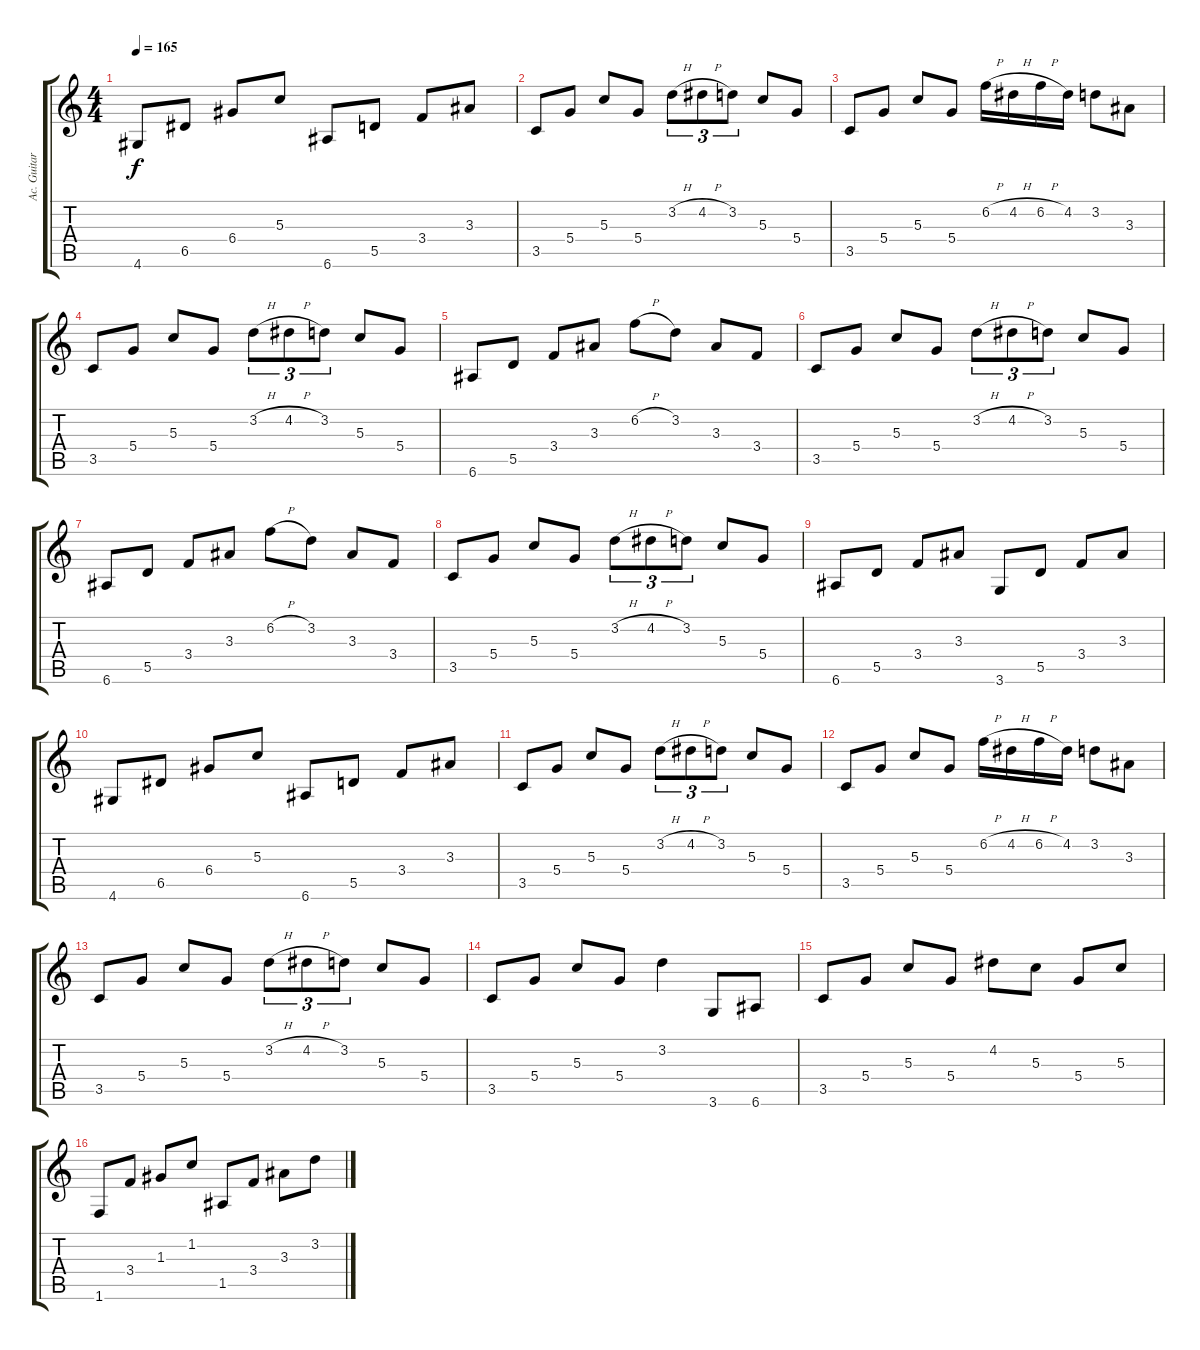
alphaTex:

\track ("Ac. Guitar 2" "Ac. Guitar") {instrument acousticguitarsteel}
\staff {score tabs}
\tuning (E4 B3 G3 D3 A2 E2) {hide}
\ts (4 4)
\tempo 165
\clef g2
\ks c
4.6.8{dy f} 6.5.8 6.4.8 5.3.8 6.6.8 5.5.8 3.4.8 3.3.8 |
3.5.8 5.4.8 5.3.8 5.4.8 3.2{h}.8{tu (3 2)} 4.2{h}.8{tu (3 2)} 3.2.8{tu (3 2)} 5.3.8 5.4.8 |
3.5.8 5.4.8 5.3.8 5.4.8 6.2{h}.16 4.2{h}.16 6.2{h}.16 4.2.16 3.2.8 3.3.8 |
3.5.8 5.4.8 5.3.8 5.4.8 3.2{h}.8{tu (3 2)} 4.2{h}.8{tu (3 2)} 3.2.8{tu (3 2)} 5.3.8 5.4.8 |
6.6.8 5.5.8 3.4.8 3.3.8 6.2{h}.8 3.2.8 3.3.8 3.4.8 |
3.5.8 5.4.8 5.3.8 5.4.8 3.2{h}.8{tu (3 2)} 4.2{h}.8{tu (3 2)} 3.2.8{tu (3 2)} 5.3.8 5.4.8 |
6.6.8 5.5.8 3.4.8 3.3.8 6.2{h}.8 3.2.8 3.3.8 3.4.8 |
3.5.8 5.4.8 5.3.8 5.4.8 3.2{h}.8{tu (3 2)} 4.2{h}.8{tu (3 2)} 3.2.8{tu (3 2)} 5.3.8 5.4.8 |
6.6.8 5.5.8 3.4.8 3.3.8 3.6.8 5.5.8 3.4.8 3.3.8 |
4.6.8 6.5.8 6.4.8 5.3.8 6.6.8 5.5.8 3.4.8 3.3.8 |
3.5.8 5.4.8 5.3.8 5.4.8 3.2{h}.8{tu (3 2)} 4.2{h}.8{tu (3 2)} 3.2.8{tu (3 2)} 5.3.8 5.4.8 |
3.5.8 5.4.8 5.3.8 5.4.8 6.2{h}.16 4.2{h}.16 6.2{h}.16 4.2.16 3.2.8 3.3.8 |
3.5.8 5.4.8 5.3.8 5.4.8 3.2{h}.8{tu (3 2)} 4.2{h}.8{tu (3 2)} 3.2.8{tu (3 2)} 5.3.8 5.4.8 |
3.5.8 5.4.8 5.3.8 5.4.8 3.2.4 3.6.8 6.6.8 |
3.5.8 5.4.8 5.3.8 5.4.8 4.2.8 5.3.8 5.4.8 5.3.8 |
1.6.8 3.4.8 1.3.8 1.2.8 1.5.8 3.4.8 3.3.8 3.2.8
